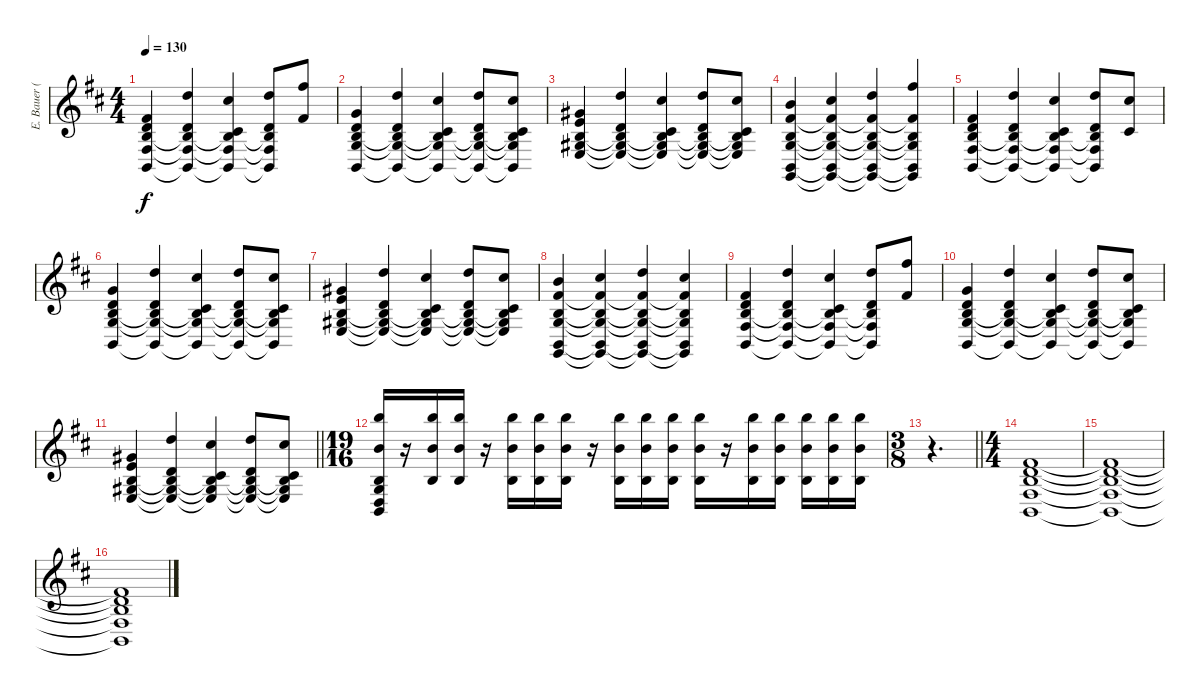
\track ("E. Bauer (Keyboard)" "E. Bauer (") {instrument stringensemble1}
\staff {score}
\tuning (E4 B3 G3 D3 A2 E2) {hide}
\ts (4 4)
\tempo 130
\clef g2
\ks bminor
(2.1 3.2 4.3 4.4 2.5).4{dy f} (10.1 3.2 4.3{t} 4.4{t} 2.5{t}).4 (9.1 2.2 4.3{t} 4.4{t} 2.5{t}).4 (10.1 3.2 4.3{t} 4.4{t} 2.5{t}).8 (14.1 7.2).8 |
(3.1 3.2 4.3 5.4 2.5).4 (10.1 3.2 4.3{t} 5.4{t} 2.5{t}).4 (9.1 2.2 4.3{t} 5.4{t} 2.5{t}).4 (10.1 3.2 4.3{t} 5.4{t} 2.5{t}).8 (9.1 2.2 4.3{t} 5.4{t} 2.5{t}).8 |
(4.1 5.2 4.3 6.4 7.5).4 (10.1 3.2 4.3{t} 6.4{t} 7.5{t}).4 (9.1 2.2 4.3{t} 6.4{t} 7.5{t}).4 (10.1 3.2 4.3{t} 6.4{t} 7.5{t}).8 (9.1 2.2 4.3{t} 6.4{t} 7.5{t}).8 |
(7.1 7.2 4.3 5.4 2.5 3.6).4 (9.1 7.2{t} 4.3{t} 5.4{t} 2.5{t} 3.6{t}).4 (10.1 7.2{t} 4.3{t} 5.4{t} 2.5{t} 3.6{t}).4 (14.1 7.2{t} 4.3{t} 5.4{t} 2.5{t} 3.6{t}).4 |
(2.1 3.2 4.3 4.4 2.5).4 (10.1 3.2 4.3{t} 4.4{t} 2.5{t}).4 (9.1 2.2 4.3{t} 4.4{t} 2.5{t}).4 (10.1 3.2 4.3{t} 4.4{t} 2.5{t}).8 (9.1 2.2).8 |
(3.1 3.2 4.3 5.4 2.5).4 (10.1 3.2 4.3{t} 5.4{t} 2.5{t}).4 (9.1 2.2 4.3{t} 5.4{t} 2.5{t}).4 (10.1 3.2 4.3{t} 5.4{t} 2.5{t}).8 (9.1 2.2 4.3{t} 5.4{t} 2.5{t}).8 |
(4.1 5.2 4.3 6.4 7.5).4 (10.1 3.2 4.3{t} 6.4{t} 7.5{t}).4 (9.1 2.2 4.3{t} 6.4{t} 7.5{t}).4 (10.1 3.2 4.3{t} 6.4{t} 7.5{t}).8 (9.1 2.2 4.3{t} 6.4{t} 7.5{t}).8 |
(7.1 7.2 4.3 5.4 2.5 3.6).4 (9.1 7.2{t} 4.3{t} 5.4{t} 2.5{t} 3.6{t}).4 (10.1 7.2{t} 4.3{t} 5.4{t} 2.5{t} 3.6{t}).4 (9.1 7.2{t} 4.3{t} 5.4{t} 2.5{t} 3.6{t}).4 |
(2.1 3.2 4.3 4.4 2.5).4 (10.1 3.2 4.3{t} 4.4{t} 2.5{t}).4 (9.1 2.2 4.3{t} 4.4{t} 2.5{t}).4 (10.1 3.2 4.3{t} 4.4{t} 2.5{t}).8 (14.1 7.2).8 |
(3.1 3.2 4.3 5.4 2.5).4 (10.1 3.2 4.3{t} 5.4{t} 2.5{t}).4 (9.1 2.2 4.3{t} 5.4{t} 2.5{t}).4 (10.1 3.2 4.3{t} 5.4{t} 2.5{t}).8 (9.1 2.2 4.3{t} 5.4{t} 2.5{t}).8 |
\barLineRight lightlight
(4.1 5.2 4.3 6.4 7.5).4 (10.1 3.2 4.3{t} 6.4{t} 7.5{t}).4 (9.1 2.2 4.3{t} 6.4{t} 7.5{t}).4 (10.1 3.2 4.3{t} 6.4{t} 7.5{t}).8 (9.1 2.2 4.3{t} 6.4{t} 7.5{t}).8 |
\ts (19 16)
(7.1 0.2 28.3 5.4 5.5 7.6).16 r.16 (7.1 0.2 28.3).16 (7.1 0.2 28.3).16 r.16 (7.1 0.2 28.3).16 (7.1 0.2 28.3).16 (7.1 0.2 28.3).16 r.16 (7.1 0.2 28.3).16 (7.1 0.2 28.3).16 (7.1 0.2 28.3).16 (7.1 0.2 28.3).16 r.16 (7.1 0.2 28.3).16 (7.1 0.2 28.3).16 (7.1 0.2 28.3).16 (7.1 0.2 28.3).16 (7.1 0.2 28.3).16 |
\ts (3 8)
\barLineRight lightlight
r.4{d} |
\ts (4 4)
(2.1 3.2 4.3 4.4 2.5).1 |
(2.1{t} 3.2{t} 4.3{t} 4.4{t} 2.5{t}).1 |
(2.1{t} 3.2{t} 4.3{t} 4.4{t} 2.5{t}).1
